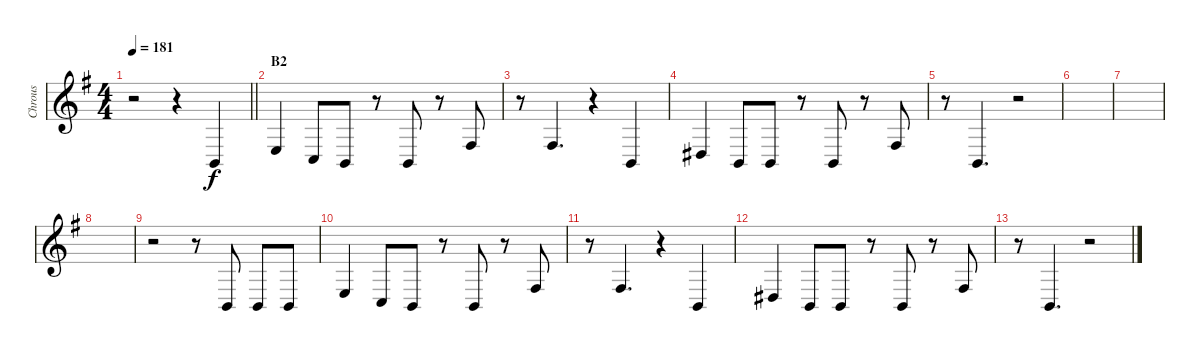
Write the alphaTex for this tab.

\track ("Chrous" "Chrous") {instrument cello}
\staff {score}
\tuning (E4 B3 G3 D3 A2 E2) {hide}
\ts (4 4)
\tempo 181
\clef g2
\barLineRight lightlight
\ks g
r.2{dy f} r.4 2.5.4 |
\section ("" "B2")
2.4.4 3.5.8 2.5.8 r.8 2.5.8 r.8 4.4.8 |
r.8 4.4.4{d} r.4 2.5.4 |
1.4.4 2.5.8 2.5.8 r.8 2.5.8 r.8 4.4.8 |
r.8 2.5.4{d} r.2 |
|
|
|
r.2 r.8 2.5.8 2.5.8 2.5.8 |
2.4.4 3.5.8 2.5.8 r.8 2.5.8 r.8 4.4.8 |
r.8 4.4.4{d} r.4 2.5.4 |
1.4.4 2.5.8 2.5.8 r.8 2.5.8 r.8 4.4.8 |
r.8 2.5.4{d} r.2
